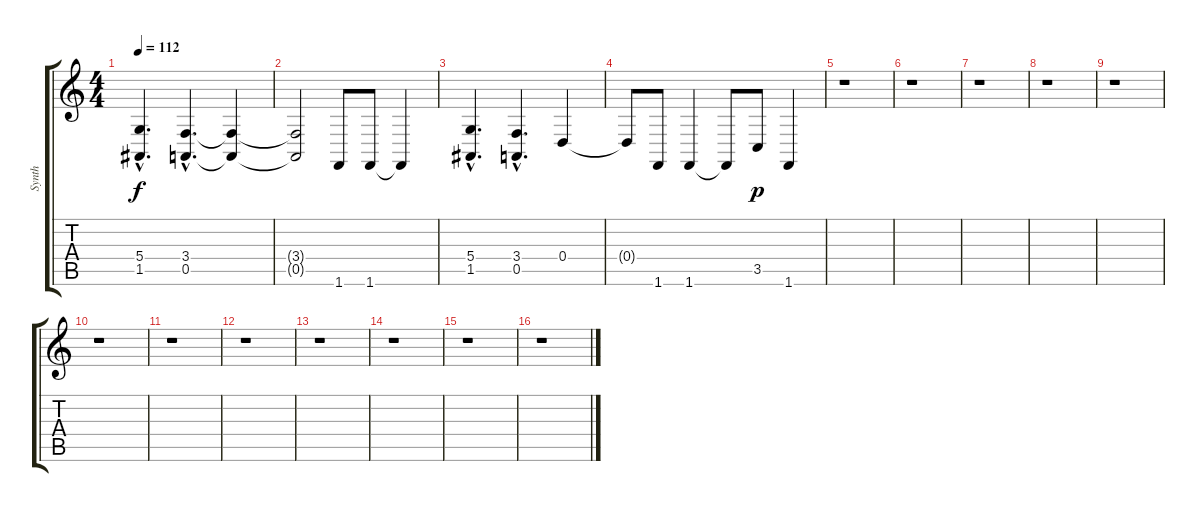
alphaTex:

\track ("Synth" "Synth") {instrument fx5brightness}
\staff {score tabs}
\tuning (E4 B3 G3 D3 A2 E2) {hide}
\ts (4 4)
\tempo 112
\clef g2
\ks c
(5.4{hac} 1.5{hac}).4{d dy f} (3.4{hac} 0.5{hac}).4{d} (3.4{t} 0.5{t}).4 |
(3.4{t} 0.5{t}).2 1.6.8 1.6.8 1.6{t}.4 |
(5.4{hac} 1.5{hac}).4{d} (3.4{hac} 0.5{hac}).4{d} 0.4.4 |
0.4{t}.8 1.6.8 1.6.4 1.6{t}.8 3.5.8{dy p} 1.6.4 |
r.1 |
r.1 |
r.1 |
r.1 |
r.1 |
r.1 |
r.1 |
r.1 |
r.1 |
r.1 |
r.1 |
r.1
